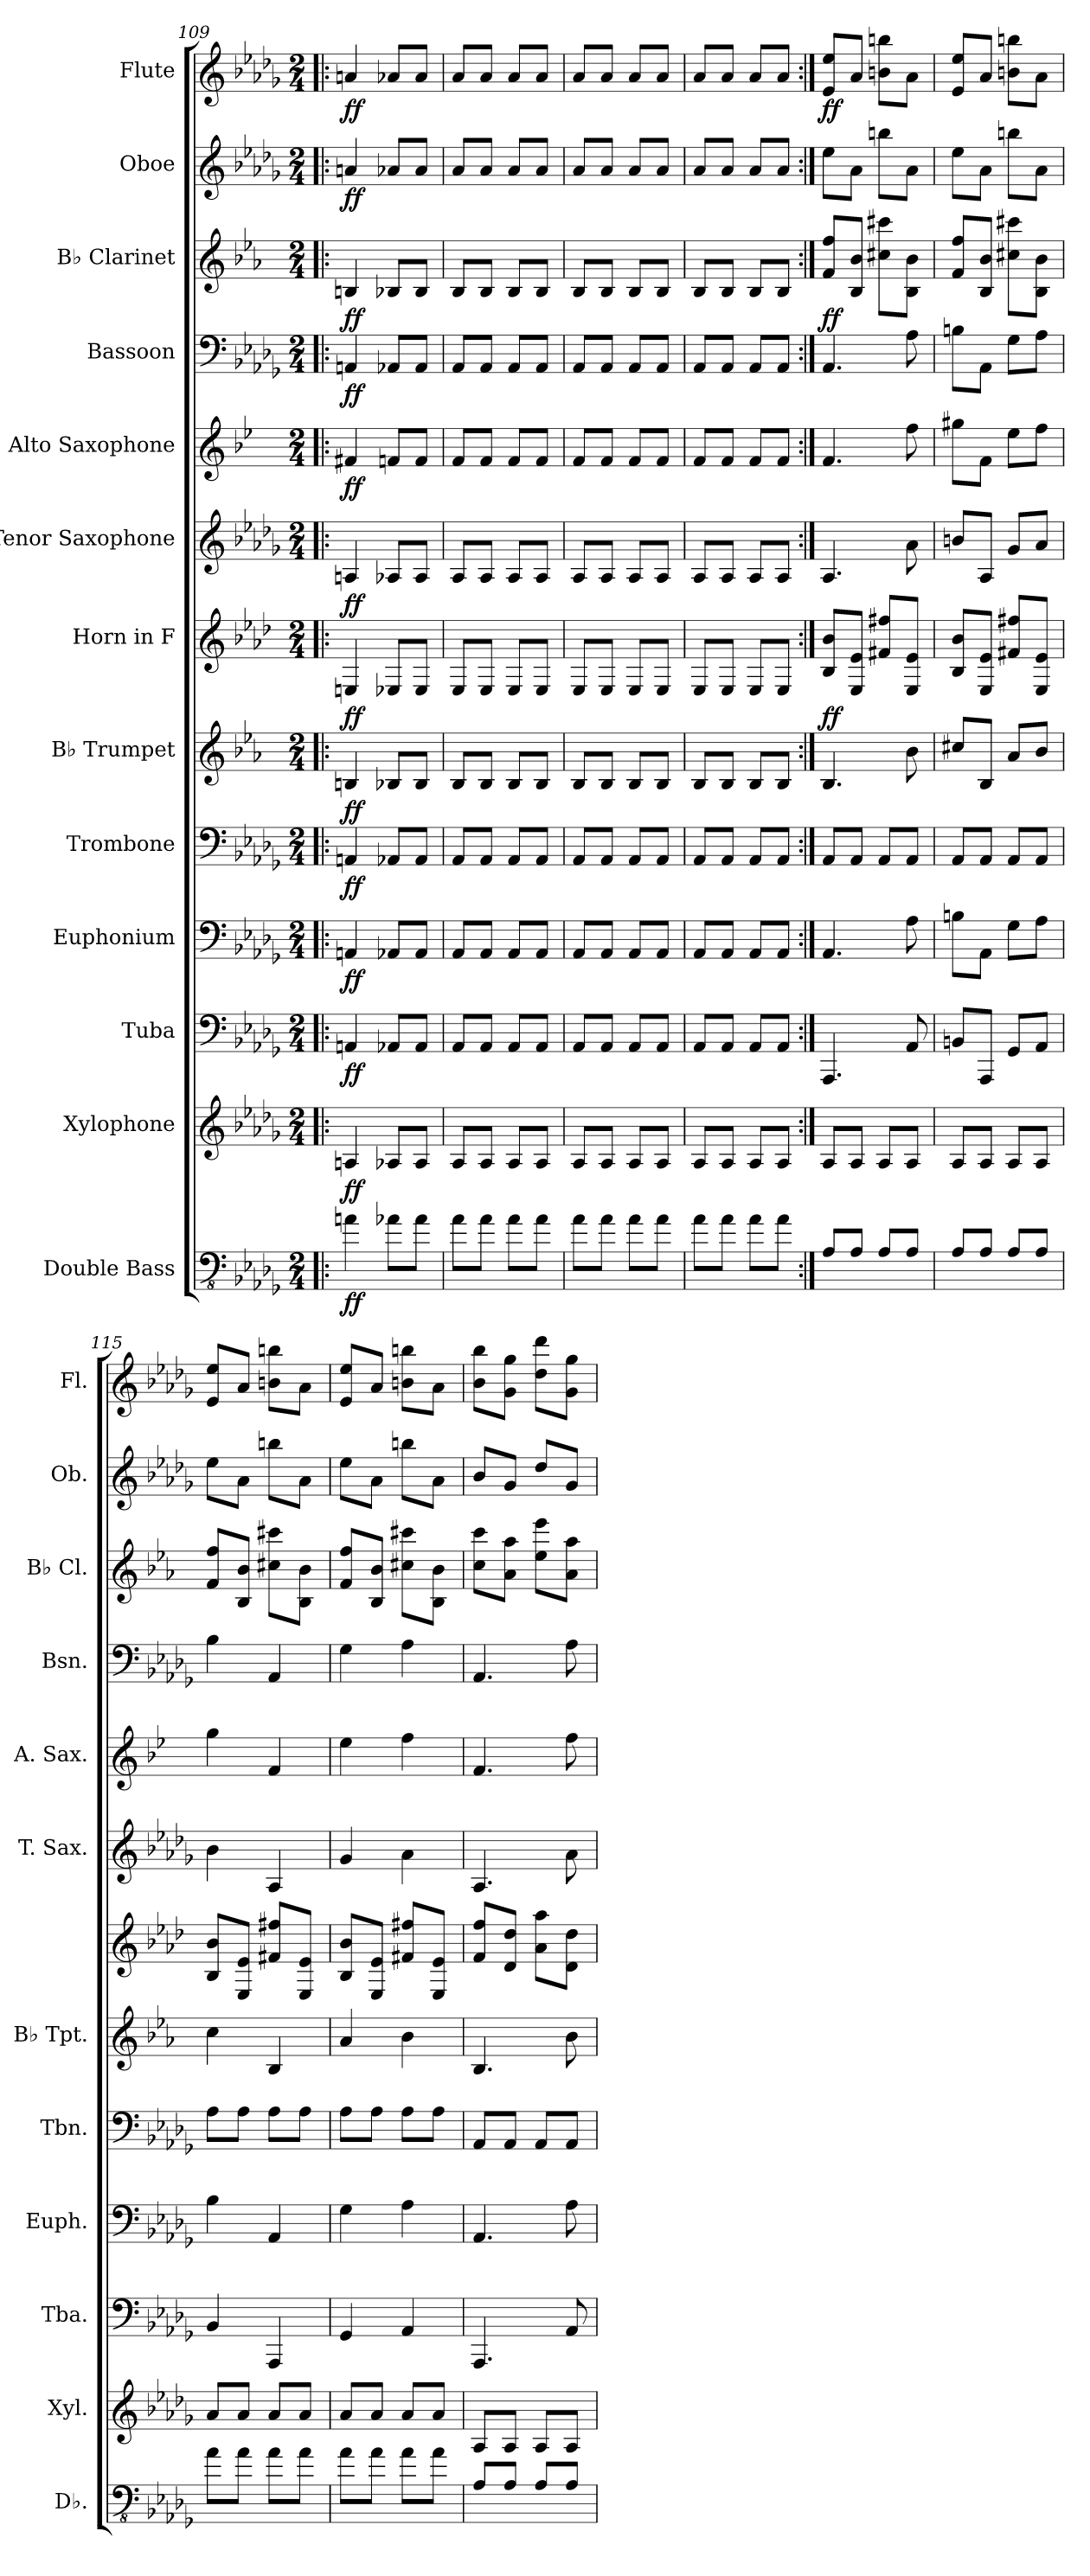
**kern	**dynam	**kern	**dynam	**kern	**dynam	**kern	**dynam	**kern	**dynam	**kern	**dynam	**kern	**dynam	**kern	**dynam	**kern	**dynam	**kern	**dynam	**kern	**dynam	**kern	**dynam	**kern	**dynam
*part13	*part13	*part12	*part12	*part11	*part11	*part10	*part10	*part9	*part9	*part8	*part8	*part7	*part7	*part6	*part6	*part5	*part5	*part4	*part4	*part3	*part3	*part2	*part2	*part1	*part1
*staff13	*staff13	*staff12	*staff12	*staff11	*staff11	*staff10	*staff10	*staff9	*staff9	*staff8	*staff8	*staff7	*staff7	*staff6	*staff6	*staff5	*staff5	*staff4	*staff4	*staff3	*staff3	*staff2	*staff2	*staff1	*staff1
*I"Double Bass	*	*I"Xylophone	*	*I"Tuba	*	*I"Euphonium	*	*I"Trombone	*	*I"B♭ Trumpet	*	*I"Horn in F	*	*I"Tenor Saxophone	*	*I"Alto Saxophone	*	*I"Bassoon	*	*I"B♭ Clarinet	*	*I"Oboe	*	*I"Flute	*
*I'Db.	*	*I'Xyl.	*	*I'Tba.	*	*I'Euph.	*	*I'Tbn.	*	*I'B♭ Tpt.	*	*	*	*I'T. Sax.	*	*I'A. Sax.	*	*I'Bsn.	*	*I'B♭ Cl.	*	*I'Ob.	*	*I'Fl.	*
*clefFv4	*	*clefG2	*	*clefF4	*	*clefF4	*	*clefF4	*	*clefG2	*	*clefG2	*	*clefG2	*	*clefG2	*	*clefF4	*	*clefG2	*	*clefG2	*	*clefG2	*
*ITrd7c12	*	*ITrd-7c-12	*	*	*	*	*	*	*	*ITrd1c2	*	*ITrd4c7	*	*ITrd8c14	*	*ITrd5c9	*	*	*	*ITrd1c2	*	*	*	*	*
*k[b-e-a-d-g-]	*	*k[b-e-a-d-g-]	*	*k[b-e-a-d-g-]	*	*k[b-e-a-d-g-]	*	*k[b-e-a-d-g-]	*	*k[b-e-a-d-g-]	*	*k[b-e-a-d-g-]	*	*k[b-e-a-d-g-]	*	*k[b-e-a-d-g-]	*	*k[b-e-a-d-g-]	*	*k[b-e-a-d-g-]	*	*k[b-e-a-d-g-]	*	*k[b-e-a-d-g-]	*
*M2/4	*	*M2/4	*	*M2/4	*	*M2/4	*	*M2/4	*	*M2/4	*	*M2/4	*	*M2/4	*	*M2/4	*	*M2/4	*	*M2/4	*	*M2/4	*	*M2/4	*
=109!|:	=109!|:	=109!|:	=109!|:	=109!|:	=109!|:	=109!|:	=109!|:	=109!|:	=109!|:	=109!|:	=109!|:	=109!|:	=109!|:	=109!|:	=109!|:	=109!|:	=109!|:	=109!|:	=109!|:	=109!|:	=109!|:	=109!|:	=109!|:	=109!|:	=109!|:
!	!LO:DY:b	!	!LO:DY:b	!	!LO:DY:b	!	!LO:DY:b	!	!LO:DY:b	!	!LO:DY:b	!	!LO:DY:b	!	!LO:DY:b	!	!LO:DY:b	!	!LO:DY:b	!	!LO:DY:b	!	!LO:DY:b	!	!LO:DY:b
4AAn\	ff	4an/	ff	4AAn/	ff	4AAn/	ff	4AAn/	ff	4An/	ff	4AAn/	ff	4AAn/	ff	4An/	ff	4AAn/	ff	4An/	ff	4an/	ff	4an/	ff
8AA-X\L	.	8a-X/L	.	8AA-X/L	.	8AA-X/L	.	8AA-X/L	.	8A-X/L	.	8AA-X/L	.	8AA-X/L	.	8A-X/L	.	8AA-X/L	.	8A-X/L	.	8a-X/L	.	8a-X/L	.
8AA-\J	.	8a-/J	.	8AA-/J	.	8AA-/J	.	8AA-/J	.	8A-/J	.	8AA-/J	.	8AA-/J	.	8A-/J	.	8AA-/J	.	8A-/J	.	8a-/J	.	8a-/J	.
=110	=110	=110	=110	=110	=110	=110	=110	=110	=110	=110	=110	=110	=110	=110	=110	=110	=110	=110	=110	=110	=110	=110	=110	=110	=110
8AA-\L	.	8a-/L	.	8AA-/L	.	8AA-/L	.	8AA-/L	.	8A-/L	.	8AA-/L	.	8AA-/L	.	8A-/L	.	8AA-/L	.	8A-/L	.	8a-/L	.	8a-/L	.
8AA-\J	.	8a-/J	.	8AA-/J	.	8AA-/J	.	8AA-/J	.	8A-/J	.	8AA-/J	.	8AA-/J	.	8A-/J	.	8AA-/J	.	8A-/J	.	8a-/J	.	8a-/J	.
8AA-\L	.	8a-/L	.	8AA-/L	.	8AA-/L	.	8AA-/L	.	8A-/L	.	8AA-/L	.	8AA-/L	.	8A-/L	.	8AA-/L	.	8A-/L	.	8a-/L	.	8a-/L	.
8AA-\J	.	8a-/J	.	8AA-/J	.	8AA-/J	.	8AA-/J	.	8A-/J	.	8AA-/J	.	8AA-/J	.	8A-/J	.	8AA-/J	.	8A-/J	.	8a-/J	.	8a-/J	.
=111	=111	=111	=111	=111	=111	=111	=111	=111	=111	=111	=111	=111	=111	=111	=111	=111	=111	=111	=111	=111	=111	=111	=111	=111	=111
8AA-\L	.	8a-/L	.	8AA-/L	.	8AA-/L	.	8AA-/L	.	8A-/L	.	8AA-/L	.	8AA-/L	.	8A-/L	.	8AA-/L	.	8A-/L	.	8a-/L	.	8a-/L	.
8AA-\J	.	8a-/J	.	8AA-/J	.	8AA-/J	.	8AA-/J	.	8A-/J	.	8AA-/J	.	8AA-/J	.	8A-/J	.	8AA-/J	.	8A-/J	.	8a-/J	.	8a-/J	.
8AA-\L	.	8a-/L	.	8AA-/L	.	8AA-/L	.	8AA-/L	.	8A-/L	.	8AA-/L	.	8AA-/L	.	8A-/L	.	8AA-/L	.	8A-/L	.	8a-/L	.	8a-/L	.
8AA-\J	.	8a-/J	.	8AA-/J	.	8AA-/J	.	8AA-/J	.	8A-/J	.	8AA-/J	.	8AA-/J	.	8A-/J	.	8AA-/J	.	8A-/J	.	8a-/J	.	8a-/J	.
=112	=112	=112	=112	=112	=112	=112	=112	=112	=112	=112	=112	=112	=112	=112	=112	=112	=112	=112	=112	=112	=112	=112	=112	=112	=112
8AA-\L	.	8a-/L	.	8AA-/L	.	8AA-/L	.	8AA-/L	.	8A-/L	.	8AA-/L	.	8AA-/L	.	8A-/L	.	8AA-/L	.	8A-/L	.	8a-/L	.	8a-/L	.
8AA-\J	.	8a-/J	.	8AA-/J	.	8AA-/J	.	8AA-/J	.	8A-/J	.	8AA-/J	.	8AA-/J	.	8A-/J	.	8AA-/J	.	8A-/J	.	8a-/J	.	8a-/J	.
8AA-\L	.	8a-/L	.	8AA-/L	.	8AA-/L	.	8AA-/L	.	8A-/L	.	8AA-/L	.	8AA-/L	.	8A-/L	.	8AA-/L	.	8A-/L	.	8a-/L	.	8a-/L	.
8AA-\J	.	8a-/J	.	8AA-/J	.	8AA-/J	.	8AA-/J	.	8A-/J	.	8AA-/J	.	8AA-/J	.	8A-/J	.	8AA-/J	.	8A-/J	.	8a-/J	.	8a-/J	.
!!LO:PB:g=z
=113:|!	=113:|!	=113:|!	=113:|!	=113:|!	=113:|!	=113:|!	=113:|!	=113:|!	=113:|!	=113:|!	=113:|!	=113:|!	=113:|!	=113:|!	=113:|!	=113:|!	=113:|!	=113:|!	=113:|!	=113:|!	=113:|!	=113:|!	=113:|!	=113:|!	=113:|!
!	!	!	!	!	!	!	!	!	!	!	!	!	!LO:DY:b	!	!	!	!	!	!	!	!LO:DY:b	!	!	!	!LO:DY:b
8AAA-/L	.	8a-/L	.	4.AAA-/	.	4.AA-/	.	8AA-/L	.	4.A-/	.	8E-/ 8e-/L	ff	4.AA-/	.	4.A-/	.	4.AA-/	.	8e-/ 8ee-/L	ff	8ee-\L	.	8e-/ 8ee-/L	ff
8AAA-/J	.	8a-/J	.	.	.	.	.	8AA-/J	.	.	.	8AA-/ 8A-/J	.	.	.	.	.	.	.	8A-/ 8a-/J	.	8a-\J	.	8a-/J	.
8AAA-/L	.	8a-/L	.	.	.	.	.	8AA-/L	.	.	.	8Bn/ 8bn/L	.	.	.	.	.	.	.	8bn\ 8bbn\L	.	8bbn\L	.	8bn\ 8bbn\L	.
8AAA-/J	.	8a-/J	.	8AA-/	.	8A-\	.	8AA-/J	.	8a-\	.	8AA-/ 8A-/J	.	8A-\	.	8a-\	.	8A-\	.	8A-\ 8a-\J	.	8a-\J	.	8a-\J	.
=114	=114	=114	=114	=114	=114	=114	=114	=114	=114	=114	=114	=114	=114	=114	=114	=114	=114	=114	=114	=114	=114	=114	=114	=114	=114
8AAA-/L	.	8a-/L	.	8BBn/L	.	8Bn\L	.	8AA-/L	.	8bn/L	.	8E-/ 8e-/L	.	8Bn/L	.	8bn\L	.	8Bn\L	.	8e-/ 8ee-/L	.	8ee-\L	.	8e-/ 8ee-/L	.
8AAA-/J	.	8a-/J	.	8AAA-/J	.	8AA-\J	.	8AA-/J	.	8A-/J	.	8AA-/ 8A-/J	.	8AA-/J	.	8A-\J	.	8AA-\J	.	8A-/ 8a-/J	.	8a-\J	.	8a-/J	.
8AAA-/L	.	8a-/L	.	8GG-/L	.	8G-\L	.	8AA-/L	.	8g-/L	.	8Bn/ 8bn/L	.	8G-/L	.	8g-\L	.	8G-\L	.	8bn\ 8bbn\L	.	8bbn\L	.	8bn\ 8bbn\L	.
8AAA-/J	.	8a-/J	.	8AA-/J	.	8A-\J	.	8AA-/J	.	8a-/J	.	8AA-/ 8A-/J	.	8A-/J	.	8a-\J	.	8A-\J	.	8A-\ 8a-\J	.	8a-\J	.	8a-\J	.
=115	=115	=115	=115	=115	=115	=115	=115	=115	=115	=115	=115	=115	=115	=115	=115	=115	=115	=115	=115	=115	=115	=115	=115	=115	=115
8AA-\L	.	8aa-/L	.	4BB-/	.	4B-\	.	8A-\L	.	4b-\	.	8E-/ 8e-/L	.	4B-\	.	4b-\	.	4B-\	.	8e-/ 8ee-/L	.	8ee-\L	.	8e-/ 8ee-/L	.
8AA-\J	.	8aa-/J	.	.	.	.	.	8A-\J	.	.	.	8AA-/ 8A-/J	.	.	.	.	.	.	.	8A-/ 8a-/J	.	8a-\J	.	8a-/J	.
8AA-\L	.	8aa-/L	.	4AAA-/	.	4AA-/	.	8A-\L	.	4A-/	.	8Bn/ 8bn/L	.	4AA-/	.	4A-/	.	4AA-/	.	8bn\ 8bbn\L	.	8bbn\L	.	8bn\ 8bbn\L	.
8AA-\J	.	8aa-/J	.	.	.	.	.	8A-\J	.	.	.	8AA-/ 8A-/J	.	.	.	.	.	.	.	8A-\ 8a-\J	.	8a-\J	.	8a-\J	.
=116	=116	=116	=116	=116	=116	=116	=116	=116	=116	=116	=116	=116	=116	=116	=116	=116	=116	=116	=116	=116	=116	=116	=116	=116	=116
8AA-\L	.	8aa-/L	.	4GG-/	.	4G-\	.	8A-\L	.	4g-/	.	8E-/ 8e-/L	.	4G-/	.	4g-\	.	4G-\	.	8e-/ 8ee-/L	.	8ee-\L	.	8e-/ 8ee-/L	.
8AA-\J	.	8aa-/J	.	.	.	.	.	8A-\J	.	.	.	8AA-/ 8A-/J	.	.	.	.	.	.	.	8A-/ 8a-/J	.	8a-\J	.	8a-/J	.
8AA-\L	.	8aa-/L	.	4AA-/	.	4A-\	.	8A-\L	.	4a-\	.	8Bn/ 8bn/L	.	4A-\	.	4a-\	.	4A-\	.	8bn\ 8bbn\L	.	8bbn\L	.	8bn\ 8bbn\L	.
8AA-\J	.	8aa-/J	.	.	.	.	.	8A-\J	.	.	.	8AA-/ 8A-/J	.	.	.	.	.	.	.	8A-\ 8a-\J	.	8a-\J	.	8a-\J	.
=117	=117	=117	=117	=117	=117	=117	=117	=117	=117	=117	=117	=117	=117	=117	=117	=117	=117	=117	=117	=117	=117	=117	=117	=117	=117
8AAA-/L	.	8a-/L	.	4.AAA-/	.	4.AA-/	.	8AA-/L	.	4.A-/	.	8B-/ 8b-/L	.	4.AA-/	.	4.A-/	.	4.AA-/	.	8b-\ 8bb-\L	.	8b-/L	.	8b-\ 8bb-\L	.
8AAA-/J	.	8a-/J	.	.	.	.	.	8AA-/J	.	.	.	8G-/ 8g-/J	.	.	.	.	.	.	.	8g-\ 8gg-\J	.	8g-/J	.	8g-\ 8gg-\J	.
8AAA-/L	.	8a-/L	.	.	.	.	.	8AA-/L	.	.	.	8d-\ 8dd-\L	.	.	.	.	.	.	.	8dd-\ 8ddd-\L	.	8dd-/L	.	8dd-\ 8ddd-\L	.
8AAA-/J	.	8a-/J	.	8AA-/	.	8A-\	.	8AA-/J	.	8a-\	.	8G-\ 8g-\J	.	8A-\	.	8a-\	.	8A-\	.	8g-\ 8gg-\J	.	8g-/J	.	8g-\ 8gg-\J	.
=	=	=	=	=	=	=	=	=	=	=	=	=	=	=	=	=	=	=	=	=	=	=	=	=	=
*-	*-	*-	*-	*-	*-	*-	*-	*-	*-	*-	*-	*-	*-	*-	*-	*-	*-	*-	*-	*-	*-	*-	*-	*-	*-
